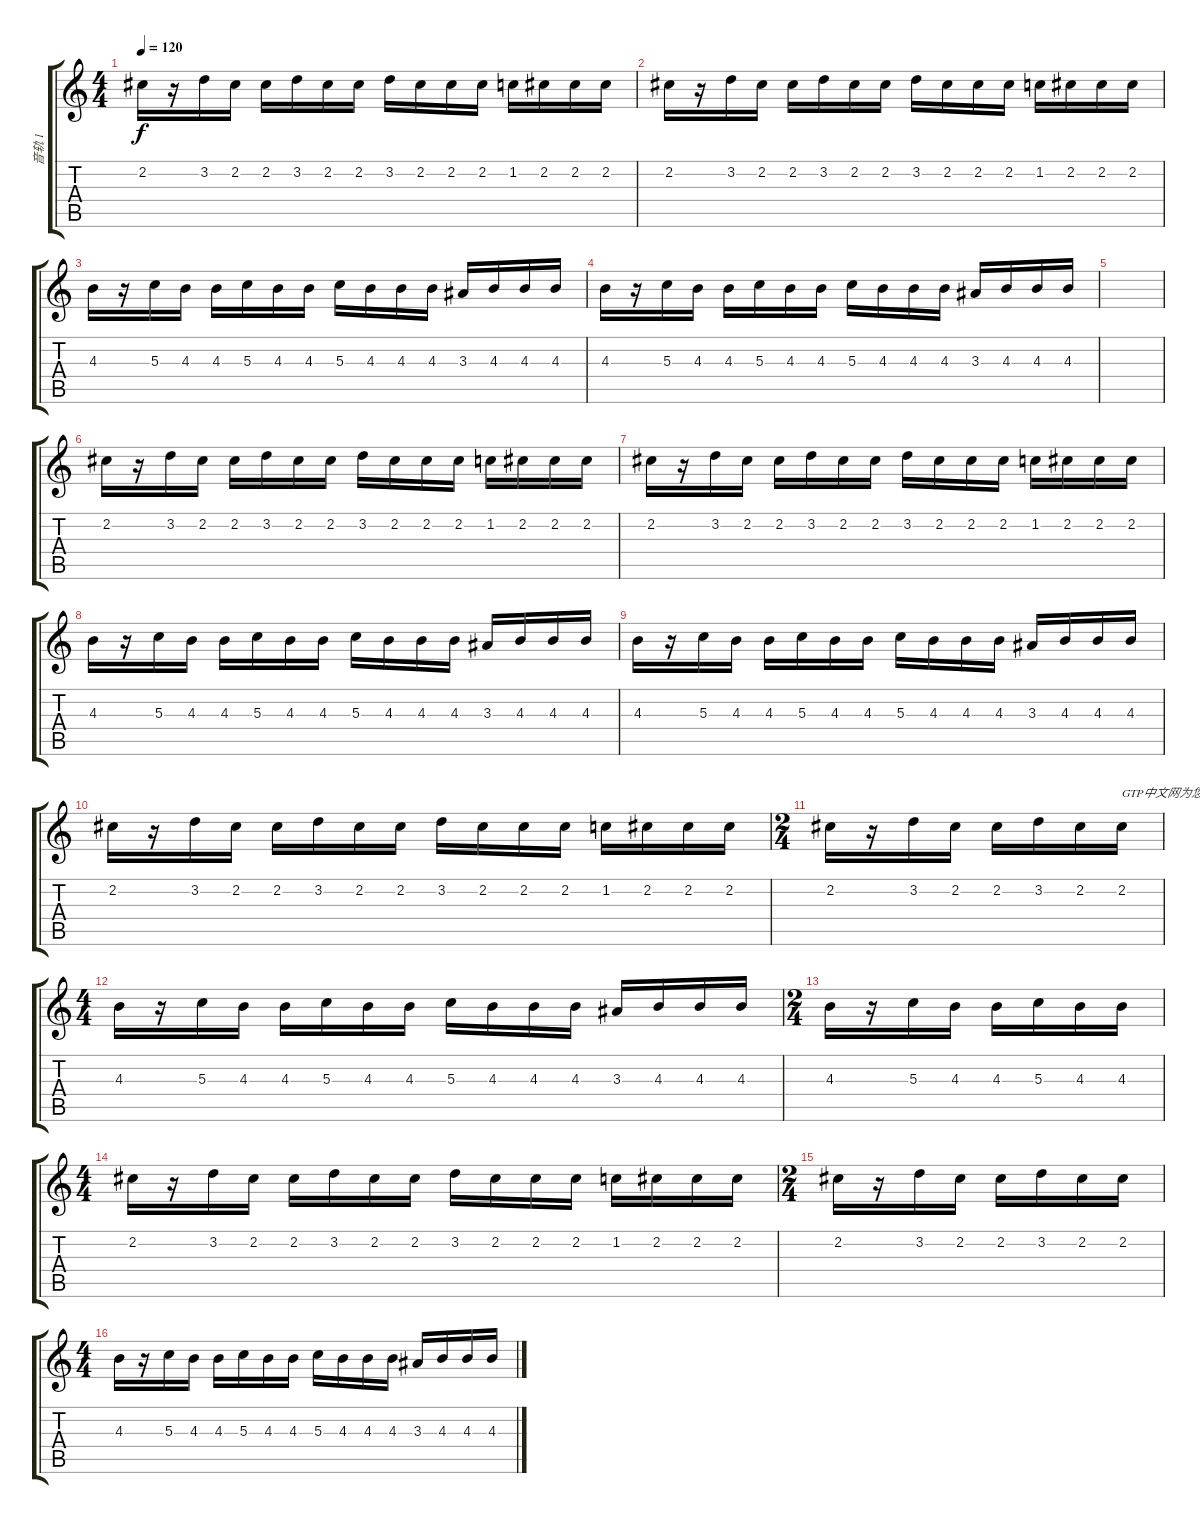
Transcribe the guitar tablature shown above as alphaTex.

\track ("音轨 1" "音轨 1") {instrument electricguitarclean}
\staff {score tabs}
\tuning (E4 B3 G3 D3 A2 E2) {hide}
\ts (4 4)
\tempo 120
\clef g2
\ks c
2.2.16{dy f} r.16 3.2.16 2.2.16 2.2.16 3.2.16 2.2.16 2.2.16 3.2.16 2.2.16 2.2.16 2.2.16 1.2.16 2.2.16 2.2.16 2.2.16 |
2.2.16 r.16 3.2.16 2.2.16 2.2.16 3.2.16 2.2.16 2.2.16 3.2.16 2.2.16 2.2.16 2.2.16 1.2.16 2.2.16 2.2.16 2.2.16 |
4.3.16 r.16 5.3.16 4.3.16 4.3.16 5.3.16 4.3.16 4.3.16 5.3.16 4.3.16 4.3.16 4.3.16 3.3.16 4.3.16 4.3.16 4.3.16 |
4.3.16 r.16 5.3.16 4.3.16 4.3.16 5.3.16 4.3.16 4.3.16 5.3.16 4.3.16 4.3.16 4.3.16 3.3.16 4.3.16 4.3.16 4.3.16 |
|
2.2.16 r.16 3.2.16 2.2.16 2.2.16 3.2.16 2.2.16 2.2.16 3.2.16 2.2.16 2.2.16 2.2.16 1.2.16 2.2.16 2.2.16 2.2.16 |
2.2.16 r.16 3.2.16 2.2.16 2.2.16 3.2.16 2.2.16 2.2.16 3.2.16 2.2.16 2.2.16 2.2.16 1.2.16 2.2.16 2.2.16 2.2.16 |
4.3.16 r.16 5.3.16 4.3.16 4.3.16 5.3.16 4.3.16 4.3.16 5.3.16 4.3.16 4.3.16 4.3.16 3.3.16 4.3.16 4.3.16 4.3.16 |
4.3.16 r.16 5.3.16 4.3.16 4.3.16 5.3.16 4.3.16 4.3.16 5.3.16 4.3.16 4.3.16 4.3.16 3.3.16 4.3.16 4.3.16 4.3.16 |
2.2.16 r.16 3.2.16 2.2.16 2.2.16 3.2.16 2.2.16 2.2.16 3.2.16 2.2.16 2.2.16 2.2.16 1.2.16 2.2.16 2.2.16 2.2.16 |
\ts (2 4)
2.2.16 r.16 3.2.16 2.2.16 2.2.16 3.2.16 2.2.16 2.2.16{txt "GTP中文网为您提供优秀的谱子"} |
\ts (4 4)
4.3.16 r.16 5.3.16 4.3.16 4.3.16 5.3.16 4.3.16 4.3.16 5.3.16 4.3.16 4.3.16 4.3.16 3.3.16 4.3.16 4.3.16 4.3.16 |
\ts (2 4)
4.3.16 r.16 5.3.16 4.3.16 4.3.16 5.3.16 4.3.16 4.3.16 |
\ts (4 4)
2.2.16 r.16 3.2.16 2.2.16 2.2.16 3.2.16 2.2.16 2.2.16 3.2.16 2.2.16 2.2.16 2.2.16 1.2.16 2.2.16 2.2.16 2.2.16 |
\ts (2 4)
2.2.16 r.16 3.2.16 2.2.16 2.2.16 3.2.16 2.2.16 2.2.16 |
\ts (4 4)
4.3.16 r.16 5.3.16 4.3.16 4.3.16 5.3.16 4.3.16 4.3.16 5.3.16 4.3.16 4.3.16 4.3.16 3.3.16 4.3.16 4.3.16 4.3.16
